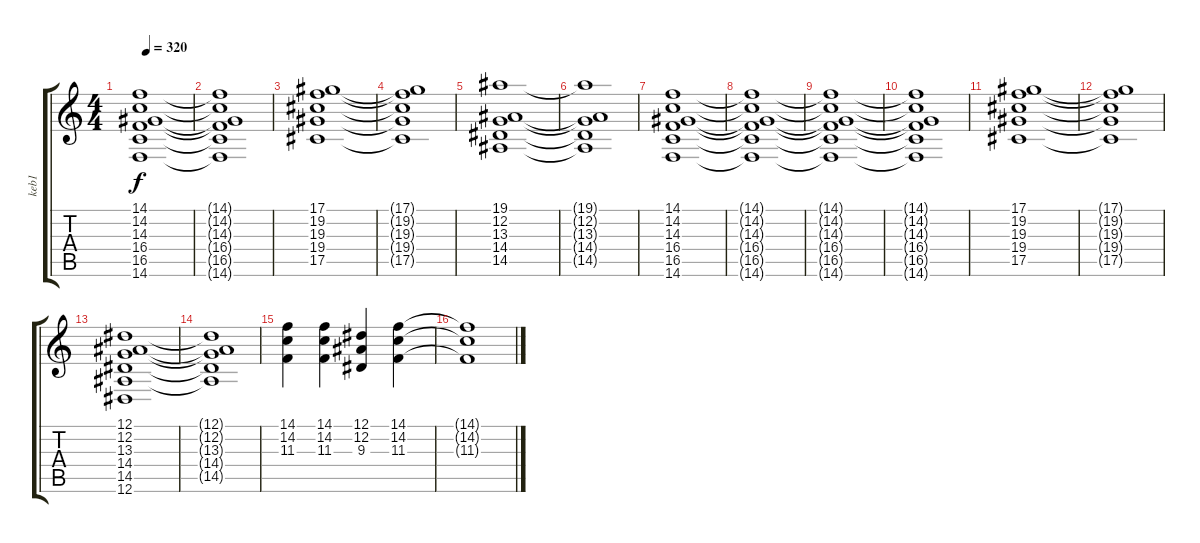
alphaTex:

\track ("keb1" "keb1") {instrument stringensemble1}
\staff {score tabs}
\tuning (Eb4 Bb3 Gb3 Db3 Ab2 Eb2) {hide}
\ts (4 4)
\tempo 320
\clef g2
\ks c
(14.1{t} 14.2{t} 14.3{t} 16.4{t} 16.5{t} 14.6{t}).1{dy f} |
(14.1{t} 14.2{t} 14.3{t} 16.4{t} 16.5{t} 14.6{t}).1 |
(17.1 19.2 19.3 19.4 17.5).1 |
(17.1{t} 19.2{t} 19.3{t} 19.4{t} 17.5{t}).1 |
(19.1 12.2 13.3 14.4 14.5).1 |
(19.1{t} 12.2{t} 13.3{t} 14.4{t} 14.5{t}).1 |
(14.1 14.2 14.3 16.4 16.5 14.6).1 |
(14.1{t} 14.2{t} 14.3{t} 16.4{t} 16.5{t} 14.6{t}).1 |
(14.1{t} 14.2{t} 14.3{t} 16.4{t} 16.5{t} 14.6{t}).1 |
(14.1{t} 14.2{t} 14.3{t} 16.4{t} 16.5{t} 14.6{t}).1 |
(17.1 19.2 19.3 19.4 17.5).1 |
(17.1{t} 19.2{t} 19.3{t} 19.4{t} 17.5{t}).1 |
(12.1 12.2 13.3 14.4 14.5 12.6).1 |
(12.1{t} 12.2{t} 13.3{t} 14.4{t} 14.5{t}).1 |
(14.1 14.2 11.3).4 (14.1 14.2 11.3).4 (12.1 12.2 9.3).4 (14.1 14.2 11.3).4 |
(14.1{t} 14.2{t} 11.3{t}).1
